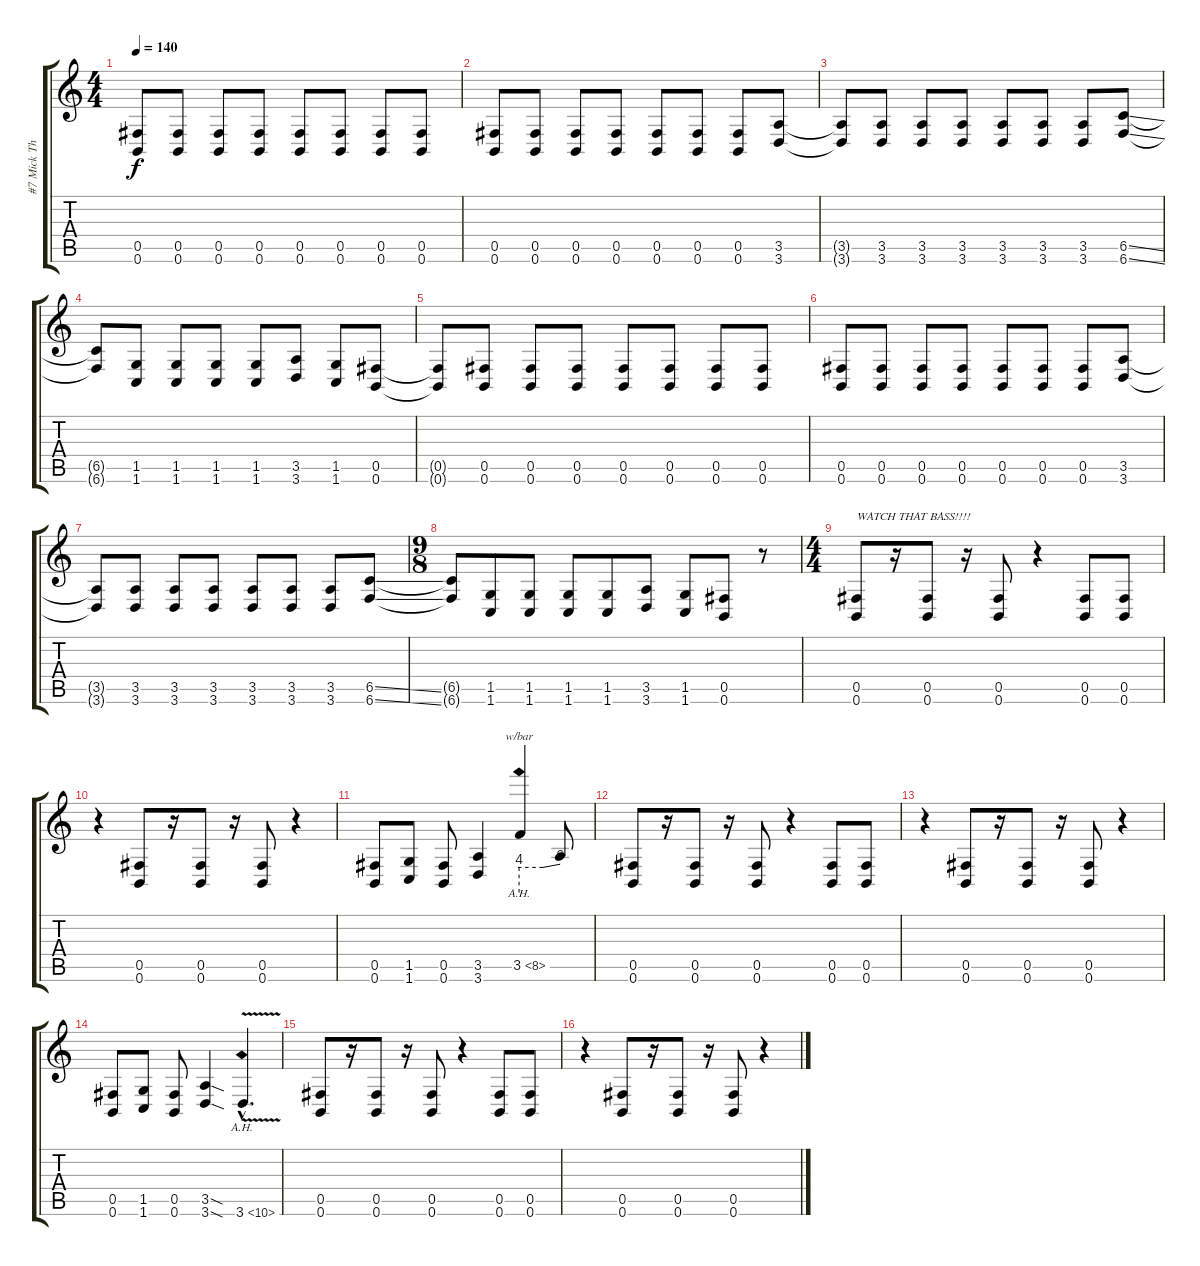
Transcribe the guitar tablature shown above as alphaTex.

\track ("#7 Mick Thompson - 1st Guitar" "#7 Mick Th") {instrument distortionguitar}
\staff {score tabs}
\tuning (Db4 Ab3 E3 B2 Gb2 B1) {hide}
\ts (4 4)
\tempo 140
\clef g2
\ks c
(0.5{t} 0.6{t}).8{dy f} (0.5 0.6).8 (0.5 0.6).8 (0.5 0.6).8 (0.5 0.6).8 (0.5 0.6).8 (0.5 0.6).8 (0.5 0.6).8 |
(0.5 0.6).8 (0.5 0.6).8 (0.5 0.6).8 (0.5 0.6).8 (0.5 0.6).8 (0.5 0.6).8 (0.5 0.6).8 (3.5 3.6).8 |
(3.5{t} 3.6{t}).8 (3.5 3.6).8 (3.5 3.6).8 (3.5 3.6).8 (3.5 3.6).8 (3.5 3.6).8 (3.5 3.6).8 (6.5{ss} 6.6{ss}).8 |
(6.5{t} 6.6{t}).8 (1.5 1.6).8 (1.5 1.6).8 (1.5 1.6).8 (1.5 1.6).8 (3.5 3.6).8 (1.5 1.6).8 (0.5 0.6).8 |
(0.5{t} 0.6{t}).8 (0.5 0.6).8 (0.5 0.6).8 (0.5 0.6).8 (0.5 0.6).8 (0.5 0.6).8 (0.5 0.6).8 (0.5 0.6).8 |
(0.5 0.6).8 (0.5 0.6).8 (0.5 0.6).8 (0.5 0.6).8 (0.5 0.6).8 (0.5 0.6).8 (0.5 0.6).8 (3.5 3.6).8 |
(3.5{t} 3.6{t}).8 (3.5 3.6).8 (3.5 3.6).8 (3.5 3.6).8 (3.5 3.6).8 (3.5 3.6).8 (3.5 3.6).8 (6.5{ss} 6.6{ss}).8 |
\ts (9 8)
(6.5{t} 6.6{t}).8 (1.5 1.6).8 (1.5 1.6).8 (1.5 1.6).8 (1.5 1.6).8 (3.5 3.6).8 (1.5 1.6).8 (0.5 0.6).8 r.8 |
\ts (4 4)
(0.5 0.6).8{txt "WATCH THAT BASS!!!!"} r.16 (0.5 0.6).8 r.16 (0.5 0.6).8 r.4 (0.5 0.6).8 (0.5 0.6).8 |
r.4 (0.5 0.6).8 r.16 (0.5 0.6).8 r.16 (0.5 0.6).8 r.4 |
(0.5 0.6).8 (1.5 1.6).8 (0.5 0.6).8 (3.5 3.6).4 3.5{ah 5}.4{tbe (custom default 0 16 35 16 60 24)} 3.5{t}.8 |
(0.5 0.6).8 r.16 (0.5 0.6).8 r.16 (0.5 0.6).8 r.4 (0.5 0.6).8 (0.5 0.6).8 |
r.4 (0.5 0.6).8 r.16 (0.5 0.6).8 r.16 (0.5 0.6).8 r.4 |
(0.5 0.6).8 (1.5 1.6).8 (0.5 0.6).8 (3.5{sod} 3.6{sod}).4 3.6{ah 7 v hac}.4{d} |
(0.5 0.6).8 r.16 (0.5 0.6).8 r.16 (0.5 0.6).8 r.4 (0.5 0.6).8 (0.5 0.6).8 |
r.4 (0.5 0.6).8 r.16 (0.5 0.6).8 r.16 (0.5 0.6).8 r.4
